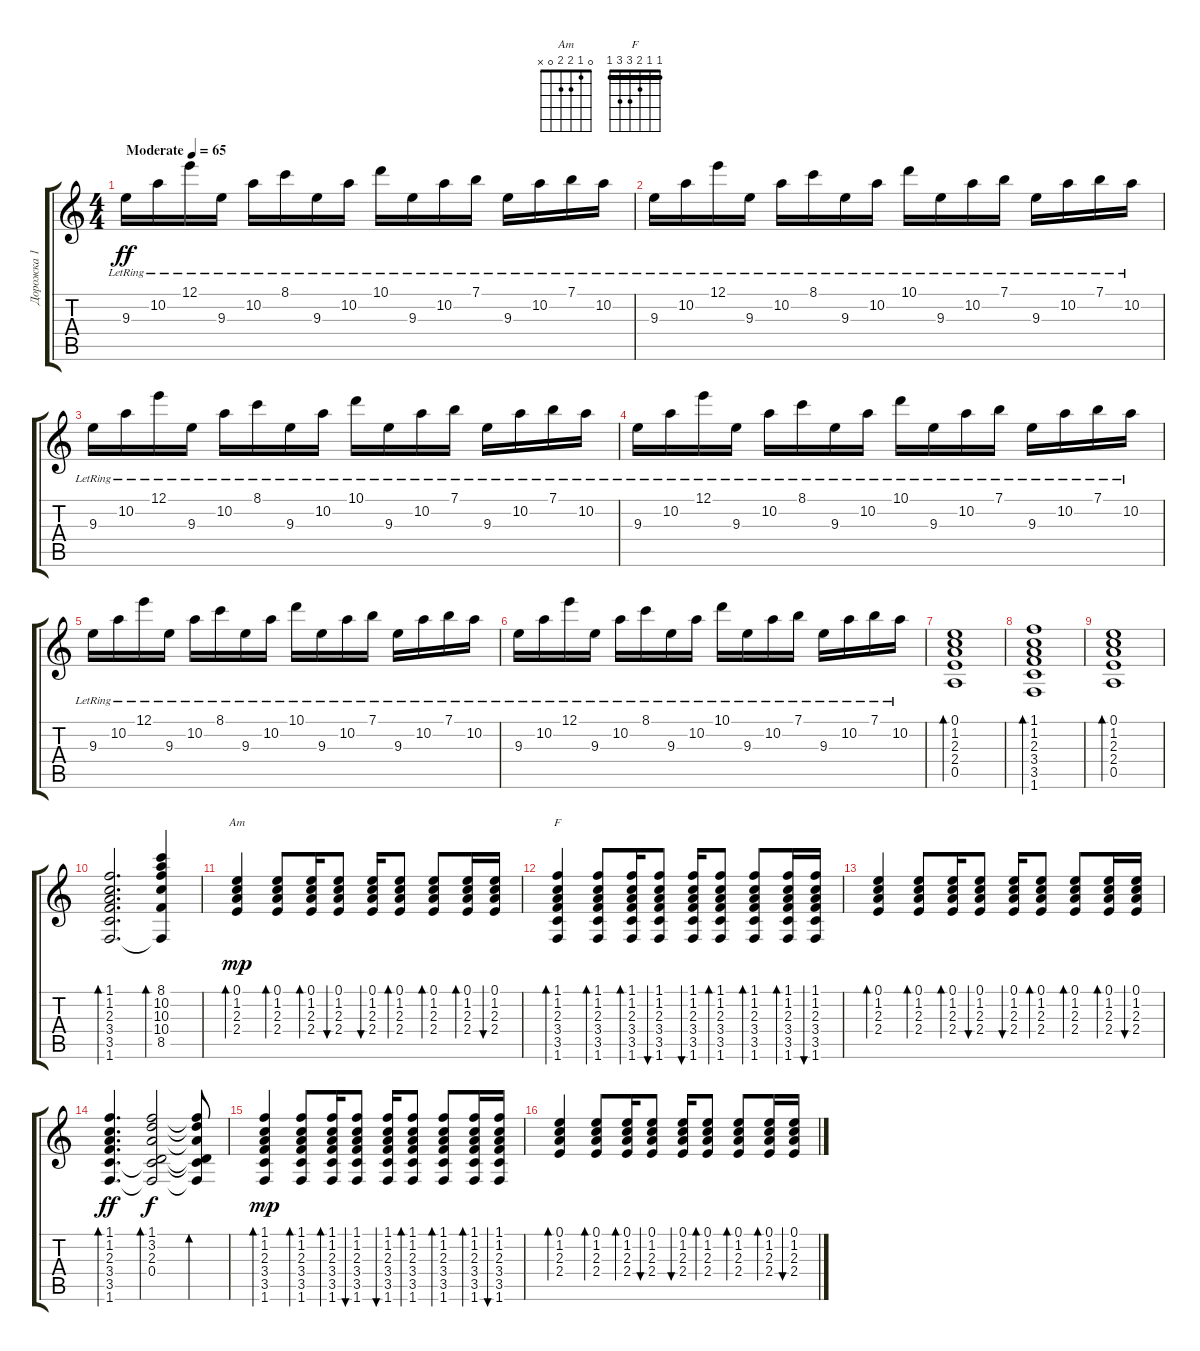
\track ("Дорожка 1" "Дорожка 1") {instrument acousticguitarsteel}
\staff {score tabs}
\tuning (E4 B3 G3 D3 A2 E2) {hide}
\chord ("Am" 0 1 2 2 0 x)
\chord ("F" 1 1 2 3 3 1) {barre 1}
\ts (4 4)
\tempo (65 "Moderate")
\clef g2
\ks c
9.3{lr}.16{dy ff instrument acousticguitarsteel} 10.2{lr}.16 12.1{lr}.16 9.3{lr}.16 10.2{lr}.16 8.1{lr}.16 9.3{lr}.16 10.2{lr}.16 10.1{lr}.16 9.3{lr}.16 10.2{lr}.16 7.1{lr}.16 9.3{lr}.16 10.2{lr}.16 7.1{lr}.16 10.2{lr}.16 |
9.3{lr}.16 10.2{lr}.16 12.1{lr}.16 9.3{lr}.16 10.2{lr}.16 8.1{lr}.16 9.3{lr}.16 10.2{lr}.16 10.1{lr}.16 9.3{lr}.16 10.2{lr}.16 7.1{lr}.16 9.3{lr}.16 10.2{lr}.16 7.1{lr}.16 10.2{lr}.16 |
9.3{lr}.16 10.2{lr}.16 12.1{lr}.16 9.3{lr}.16 10.2{lr}.16 8.1{lr}.16 9.3{lr}.16 10.2{lr}.16 10.1{lr}.16 9.3{lr}.16 10.2{lr}.16 7.1{lr}.16 9.3{lr}.16 10.2{lr}.16 7.1{lr}.16 10.2{lr}.16 |
9.3{lr}.16 10.2{lr}.16 12.1{lr}.16 9.3{lr}.16 10.2{lr}.16 8.1{lr}.16 9.3{lr}.16 10.2{lr}.16 10.1{lr}.16 9.3{lr}.16 10.2{lr}.16 7.1{lr}.16 9.3{lr}.16 10.2{lr}.16 7.1{lr}.16 10.2{lr}.16 |
9.3{lr}.16 10.2{lr}.16 12.1{lr}.16 9.3{lr}.16 10.2{lr}.16 8.1{lr}.16 9.3{lr}.16 10.2{lr}.16 10.1{lr}.16 9.3{lr}.16 10.2{lr}.16 7.1{lr}.16 9.3{lr}.16 10.2{lr}.16 7.1{lr}.16 10.2{lr}.16 |
9.3{lr}.16 10.2{lr}.16 12.1{lr}.16 9.3{lr}.16 10.2{lr}.16 8.1{lr}.16 9.3{lr}.16 10.2{lr}.16 10.1{lr}.16 9.3{lr}.16 10.2{lr}.16 7.1{lr}.16 9.3{lr}.16 10.2{lr}.16 7.1{lr}.16 10.2{lr}.16 |
(0.1 1.2 2.3 2.4 0.5).1{bd 120} |
(1.1 1.2 2.3 3.4 3.5 1.6).1{bd 120} |
(0.1 1.2 2.3 2.4 0.5).1{bd 120} |
(1.1 1.2 2.3 3.4 3.5 1.6).2{d bd 120} (8.1 10.2 10.3 10.4 8.5 1.6{t}).4{bd 120} |
(0.1 1.2 2.3 2.4).4{bd 30 ch "Am" dy mp} (0.1 1.2 2.3 2.4).8{bd 30} (0.1 1.2 2.3 2.4).16{bd 30} (0.1 1.2 2.3 2.4).8{bu 30} (0.1 1.2 2.3 2.4).16{bu 30} (0.1 1.2 2.3 2.4).8{bd 30} (0.1 1.2 2.3 2.4).8{bd 30} (0.1 1.2 2.3 2.4).16{bd 30} (0.1 1.2 2.3 2.4).16{bu 30} |
(1.1 1.2 2.3 3.4 3.5 1.6).4{bd 30 ch "F"} (1.1 1.2 2.3 3.4 3.5 1.6).8{bd 30} (1.1 1.2 2.3 3.4 3.5 1.6).16{bd 30} (1.1 1.2 2.3 3.4 3.5 1.6).8{bu 30} (1.1 1.2 2.3 3.4 3.5 1.6).16{bu 30} (1.1 1.2 2.3 3.4 3.5 1.6).8{bd 30} (1.1 1.2 2.3 3.4 3.5 1.6).8{bd 30} (1.1 1.2 2.3 3.4 3.5 1.6).16{bd 30} (1.1 1.2 2.3 3.4 3.5 1.6).16{bu 30} |
(0.1 1.2 2.3 2.4).4{bd 30} (0.1 1.2 2.3 2.4).8{bd 30} (0.1 1.2 2.3 2.4).16{bd 30} (0.1 1.2 2.3 2.4).8{bu 30} (0.1 1.2 2.3 2.4).16{bu 30} (0.1 1.2 2.3 2.4).8{bd 30} (0.1 1.2 2.3 2.4).8{bd 30} (0.1 1.2 2.3 2.4).16{bd 30} (0.1 1.2 2.3 2.4).16{bu 30} |
(1.1 1.2 2.3 3.4 3.5 1.6).4{d bd 60 dy ff} (1.1 3.2 2.3 0.4 3.5{t} 1.6{t}).2{bd 60 dy f} (1.1{t} 3.2{t} 2.3{t} 0.4{t} 3.5{t} 1.6{t}).8{bd 60} |
(1.1 1.2 2.3 3.4 3.5 1.6).4{bd 30 dy mp} (1.1 1.2 2.3 3.4 3.5 1.6).8{bd 30} (1.1 1.2 2.3 3.4 3.5 1.6).16{bd 30} (1.1 1.2 2.3 3.4 3.5 1.6).8{bu 30} (1.1 1.2 2.3 3.4 3.5 1.6).16{bu 30} (1.1 1.2 2.3 3.4 3.5 1.6).8{bd 30} (1.1 1.2 2.3 3.4 3.5 1.6).8{bd 30} (1.1 1.2 2.3 3.4 3.5 1.6).16{bd 30} (1.1 1.2 2.3 3.4 3.5 1.6).16{bu 30} |
(0.1 1.2 2.3 2.4).4{bd 30} (0.1 1.2 2.3 2.4).8{bd 30} (0.1 1.2 2.3 2.4).16{bd 30} (0.1 1.2 2.3 2.4).8{bu 30} (0.1 1.2 2.3 2.4).16{bu 30} (0.1 1.2 2.3 2.4).8{bd 30} (0.1 1.2 2.3 2.4).8{bd 30} (0.1 1.2 2.3 2.4).16{bd 30} (0.1 1.2 2.3 2.4).16{bu 30}
